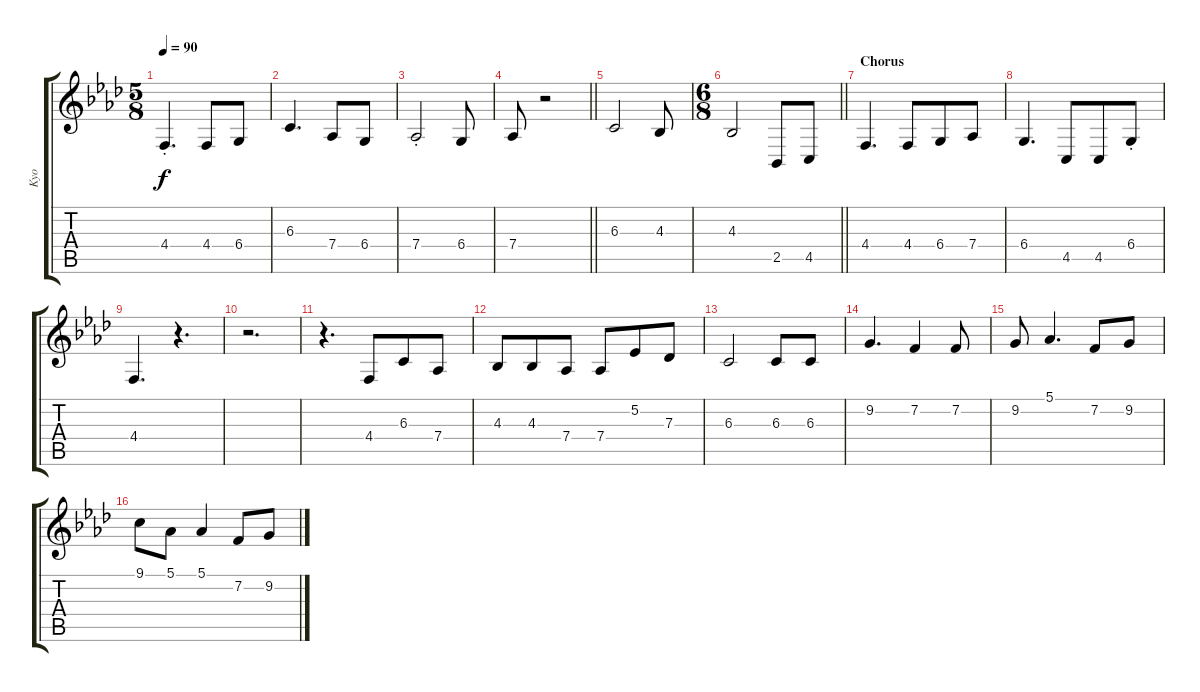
\track ("Kyo" "Kyo") {instrument tenorsax}
\staff {score tabs}
\tuning (Eb4 Bb3 Gb3 Db3 Ab2 Db2) {hide}
\ts (5 8)
\tempo 90
\clef g2
\ks fminor
4.4{st}.4{d dy f} 4.4.8 6.4.8 |
6.3.4{d} 7.4.8 6.4.8 |
7.4{st}.2 6.4.8 |
\barLineRight lightlight
7.4.8 r.2 |
6.3.2 4.3.8 |
\ts (6 8)
\barLineRight lightlight
4.3.2 2.5.8 4.5.8 |
\section ("" "Chorus")
4.4.4{d} 4.4.8 6.4.8 7.4.8 |
6.4.4{d} 4.5.8 4.5.8 6.4{st}.8 |
4.4.4{d} r.4{d} |
r.2{d} |
r.4{d} 4.4.8 6.3.8 7.4.8 |
4.3.8 4.3.8 7.4.8 7.4.8 5.2.8 7.3.8 |
6.3.2 6.3.8 6.3.8 |
9.2.4{d} 7.2.4 7.2.8 |
9.2.8 5.1.4{d} 7.2.8 9.2.8 |
9.1.8 5.1.8 5.1.4 7.2.8 9.2.8
